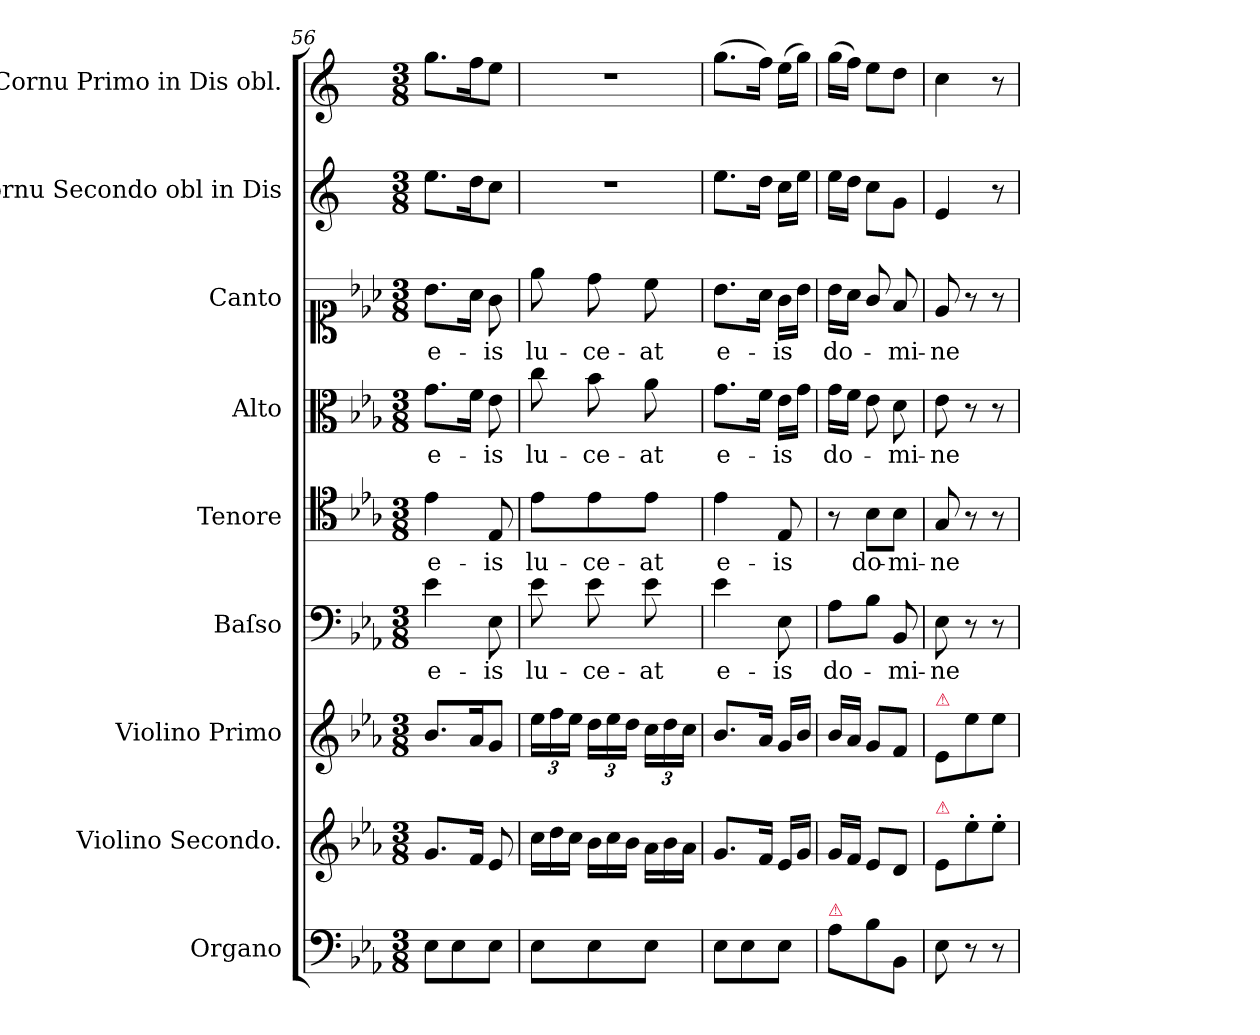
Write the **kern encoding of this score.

**kern	**kern	**kern	**kern	**text	**kern	**text	**kern	**text	**kern	**text	**kern	**kern
*part9	*part8	*part7	*part6	*part6	*part5	*part5	*part4	*part4	*part3	*part3	*part2	*part1
*staff9	*staff8	*staff7	*staff6	*staff6	*staff5	*staff5	*staff4	*staff4	*staff3	*staff3	*staff2	*staff1
*I"Organo	*I"Violino Secondo.	*I"Violino Primo	*I"Baſso	*	*I"Tenore	*	*I"Alto	*	*I"Canto	*	*I"Cornu Secondo obl in Dis	*I"Cornu Primo in Dis obl.
*I'org	*I'vl 2	*I'vl 1	*I'B	*	*I'T	*	*I'A	*	*I'C	*	*I'cor 2	*I'cor 1
*clefF4	*clefG2	*clefG2	*clefF4	*	*clefC4	*	*clefC3	*	*clefC1	*	*clefG2	*clefG2
*	*	*	*	*	*	*	*	*	*	*	*ITrd5c9	*ITrd5c9
*k[b-e-a-]	*k[b-e-a-]	*k[b-e-a-]	*k[b-e-a-]	*	*k[b-e-a-]	*	*k[b-e-a-]	*	*k[b-e-a-]	*	*k[b-e-a-]	*k[b-e-a-]
*E-:	*E-:	*E-:	*E-:	*	*E-:	*	*E-:	*	*E-:	*	*E-:	*E-:
*M3/8	*M3/8	*M3/8	*M3/8	*	*M3/8	*	*M3/8	*	*M3/8	*	*M3/8	*M3/8
=56	=56	=56	=56	=56	=56	=56	=56	=56	=56	=56	=56	=56
8E-\L	8.g/L	8.b-/L	4e-\	e-	4e-\	e-	8.g\L	e-	8.b-\L	e-	8.g\L	8.b-\L
8E-\	.	.	.	.	.	.	.	.	.	.	.	.
.	16f/Jk	16a-/K	.	.	.	.	16f\Jk	.	16a-\Jk	.	16f\K	16a-\K
8E-\J	8e-/	8g/J	8E-\	-is	8E-/	-is	8e-\	-is	8g\	-is	8e-\J	8g\J
=57	=57	=57	=57	=57	=57	=57	=57	=57	=57	=57	=57	=57
*	*Xtuplet	*	*	*	*	*	*	*	*	*	*	*
8E-\L	24cc\LL	24ee-\LL	8e-\	lu-	8e-\L	lu-	8cc\	lu-	8ee-\	lu-	4.r	4.r
.	24dd\	24ff\	.	.	.	.	.	.	.	.	.	.
.	24cc\JJ	24ee-\JJ	.	.	.	.	.	.	.	.	.	.
8E-\	24b-\LL	24dd\LL	8e-\	-ce-	8e-\	-ce-	8b-\	-ce-	8dd\	-ce-	.	.
.	24cc\	24ee-\	.	.	.	.	.	.	.	.	.	.
.	24b-\JJ	24dd\JJ	.	.	.	.	.	.	.	.	.	.
8E-\J	24a-\LL	24cc\LL	8e-\	-at	8e-\J	-at	8a-\	-at	8cc\	-at	.	.
.	24b-\	24dd\	.	.	.	.	.	.	.	.	.	.
.	24a-\JJ	24cc\JJ	.	.	.	.	.	.	.	.	.	.
=58	=58	=58	=58	=58	=58	=58	=58	=58	=58	=58	=58	=58
8E-\L	8.g/L	8.b-/L	4e-\	e-	4e-\	e-	8.g\L	e-	8.b-\L	e-	8.g\L	(>8.b-\L
8E-\	.	.	.	.	.	.	.	.	.	.	.	.
.	16f/Jk	16a-/Jk	.	.	.	.	16f\Jk	.	16a-\Jk	.	16f\Jk	16a-\Jk)
8E-\J	16e-/LL	16g/LL	8E-\	-is	8E-/	-is	16e-\LL	-is	16g\LL	-is	16e-\LL	(>16g\LL
.	16g/JJ	16b-/JJ	.	.	.	.	16g\JJ	.	16b-\JJ	.	16g\JJ	16b-\JJ)
=59	=59	=59	=59	=59	=59	=59	=59	=59	=59	=59	=59	=59
!LO:TX:a:color=crimson:t=⚠	!	!	!	!	!	!	!	!	!	!	!	!
8A-\L	16g/LL	16b-/LL	8A-\L	do-	8r	.	16g\LL	do-	16b-\LL	do-	16g\LL	(>16b-\LL
.	16f/JJ	16a-/JJ	.	.	.	.	16f\JJ	.	16a-\JJ	.	16f\JJ	16a-\JJ)
8B-\	8e-/L	8g/L	8B-\J	.	8B-\L	do-	8e-\	.	8g/	.	8e-\L	8g\L
8BB-/J	8d/J	8f/J	8BB-/	-mi-	8B-\J	-mi-	8d\	-mi-	8f/	-mi-	8B-\J	8f\J
=60	=60	=60	=60	=60	=60	=60	=60	=60	=60	=60	=60	=60
!	!	!LO:TX:a:color=crimson:t=⚠	!	!	!	!	!	!	!	!	!	!
!	!LO:TX:a:color=crimson:t=⚠	!	!	!	!	!	!	!	!	!	!	!
8E-\	8e-/L	8e-/L	8E-\	-ne	8G/	-ne	8e-\	-ne	8e-/	-ne	4G/	4e-\
8r	8ee-'\	8ee-\	8r	.	8r	.	8r	.	8r	.	.	.
8r	8ee-'\J	8ee-\J	8r	.	8r	.	8r	.	8r	.	8r	8r
=	=	=	=	=	=	=	=	=	=	=	=	=
*-	*-	*-	*-	*-	*-	*-	*-	*-	*-	*-	*-	*-
